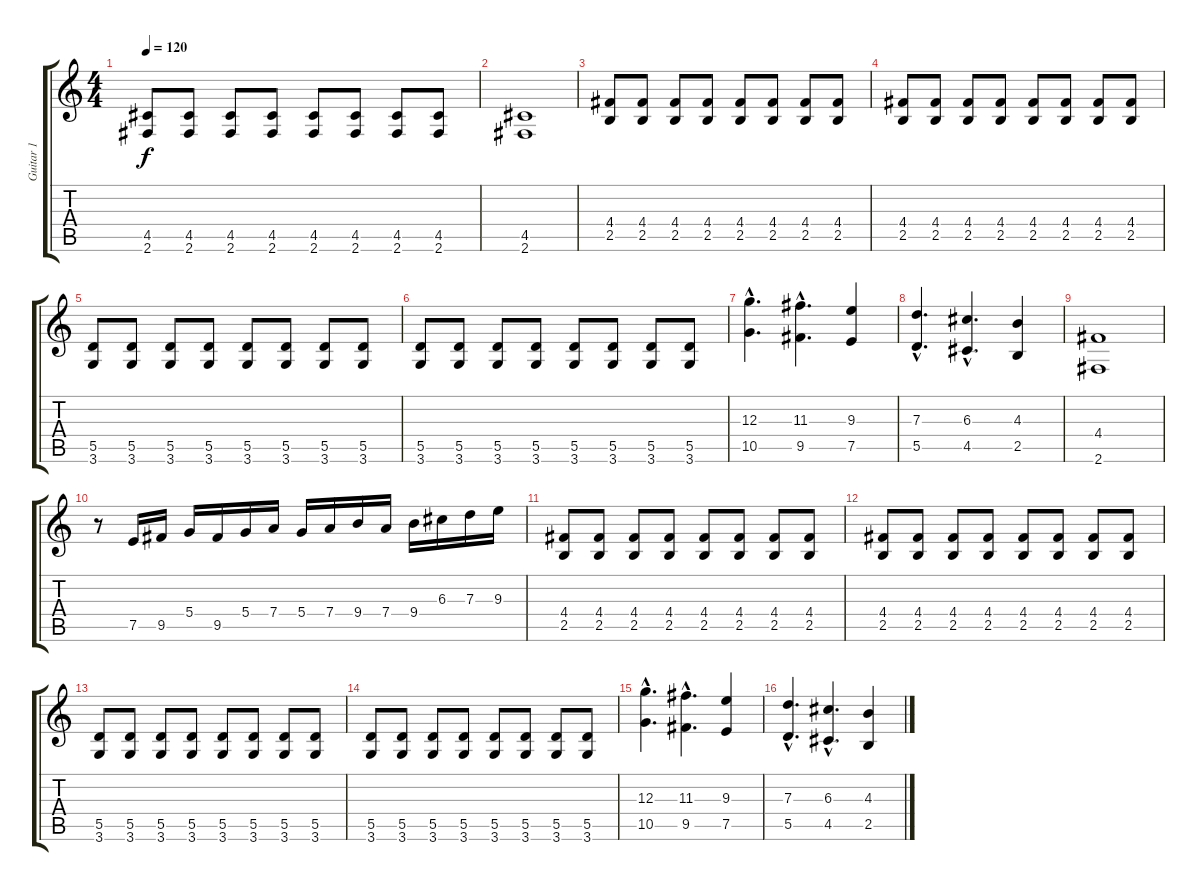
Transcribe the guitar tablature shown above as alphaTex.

\track ("Guitar 1" "Guitar 1") {instrument distortionguitar}
\staff {score tabs}
\tuning (E4 B3 G3 D3 A2 E2) {hide}
\ts (4 4)
\tempo 120
\clef g2
\ks c
(4.5 2.6).8{dy f} (4.5 2.6).8 (4.5 2.6).8 (4.5 2.6).8 (4.5 2.6).8 (4.5 2.6).8 (4.5 2.6).8 (4.5 2.6).8 |
(4.5 2.6).1 |
(4.4 2.5).8{volume 8 instrument distortionguitar} (4.4 2.5).8 (4.4 2.5).8 (4.4 2.5).8 (4.4 2.5).8 (4.4 2.5).8 (4.4 2.5).8 (4.4 2.5).8 |
(4.4 2.5).8 (4.4 2.5).8 (4.4 2.5).8 (4.4 2.5).8 (4.4 2.5).8 (4.4 2.5).8 (4.4 2.5).8 (4.4 2.5).8 |
(5.5 3.6).8 (5.5 3.6).8 (5.5 3.6).8 (5.5 3.6).8 (5.5 3.6).8 (5.5 3.6).8 (5.5 3.6).8 (5.5 3.6).8 |
(5.5 3.6).8 (5.5 3.6).8 (5.5 3.6).8 (5.5 3.6).8 (5.5 3.6).8 (5.5 3.6).8 (5.5 3.6).8 (5.5 3.6).8 |
(12.3{hac} 10.5{hac}).4{d volume 16 instrument distortionguitar} (11.3{hac} 9.5{hac}).4{d} (9.3 7.5).4 |
(7.3{hac} 5.5{hac}).4{d} (6.3{hac} 4.5{hac}).4{d} (4.3 2.5).4 |
(4.4 2.6).1 |
r.8 7.5.16 9.5.16 5.4.16 9.5.16 5.4.16 7.4.16 5.4.16 7.4.16 9.4.16 7.4.16 9.4.16 6.3.16 7.3.16 9.3.16 |
(4.4 2.5).8{volume 8 instrument distortionguitar} (4.4 2.5).8 (4.4 2.5).8 (4.4 2.5).8 (4.4 2.5).8 (4.4 2.5).8 (4.4 2.5).8 (4.4 2.5).8 |
(4.4 2.5).8 (4.4 2.5).8 (4.4 2.5).8 (4.4 2.5).8 (4.4 2.5).8 (4.4 2.5).8 (4.4 2.5).8 (4.4 2.5).8 |
(5.5 3.6).8 (5.5 3.6).8 (5.5 3.6).8 (5.5 3.6).8 (5.5 3.6).8 (5.5 3.6).8 (5.5 3.6).8 (5.5 3.6).8 |
(5.5 3.6).8 (5.5 3.6).8 (5.5 3.6).8 (5.5 3.6).8 (5.5 3.6).8 (5.5 3.6).8 (5.5 3.6).8 (5.5 3.6).8 |
(12.3{hac} 10.5{hac}).4{d volume 16 instrument distortionguitar} (11.3{hac} 9.5{hac}).4{d} (9.3 7.5).4 |
(7.3{hac} 5.5{hac}).4{d} (6.3{hac} 4.5{hac}).4{d} (4.3 2.5).4
